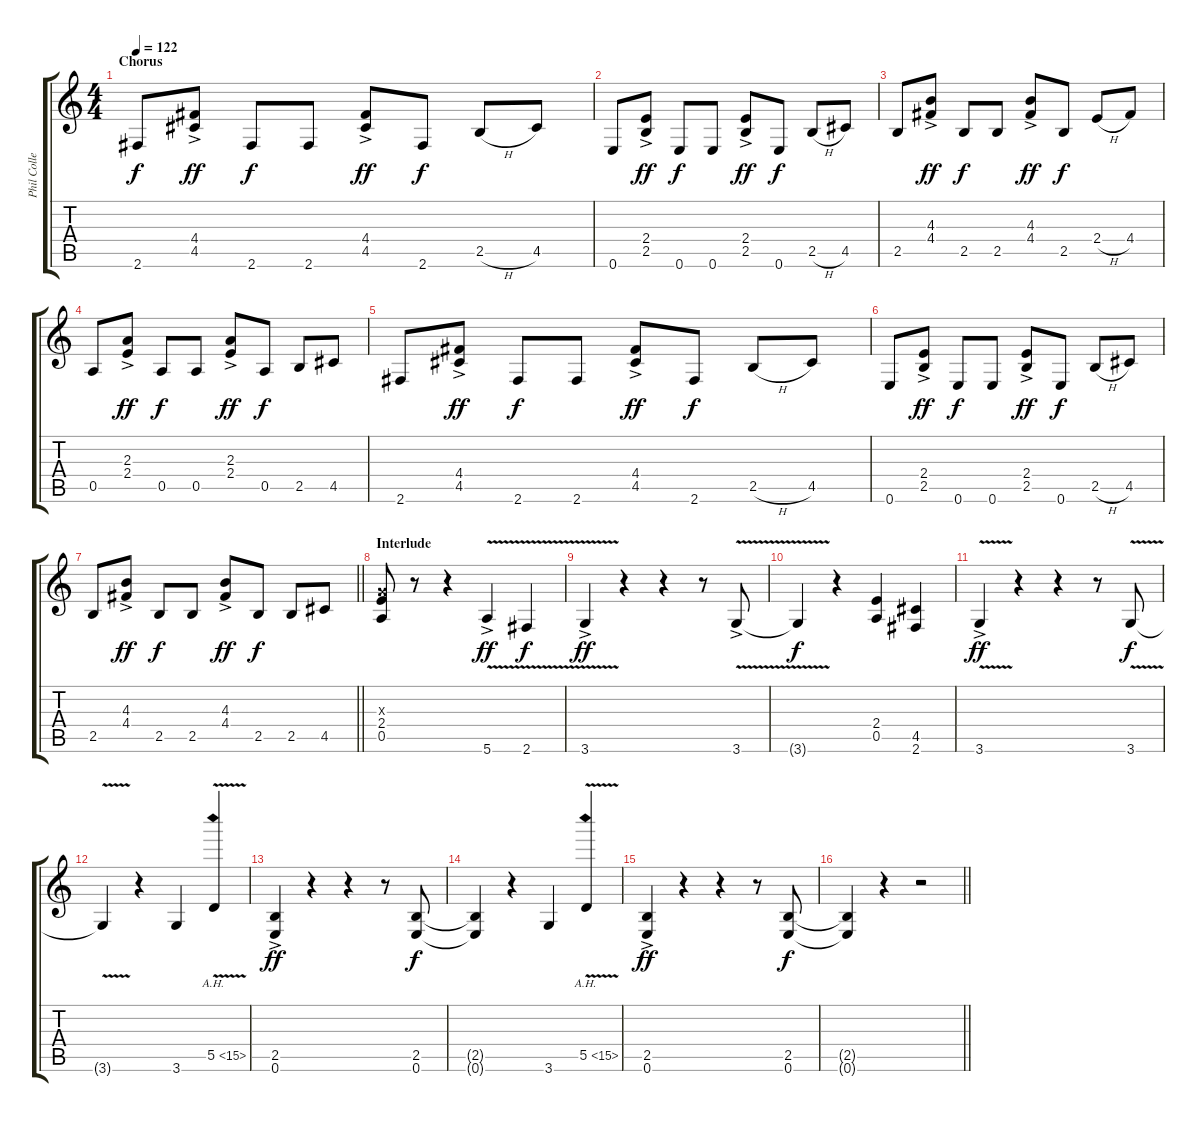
\track ("Phil Collen" "Phil Colle") {instrument overdrivenguitar}
\staff {score tabs}
\tuning (E4 B3 G3 D3 A2 E2) {hide}
\ts (4 4)
\section ("" "Chorus")
\tempo 122
\clef g2
\ks c
2.6.8{dy f} (4.4 4.5{ac}).8{dy ff} 2.6.8{dy f} 2.6.8 (4.4 4.5{ac}).8{dy ff} 2.6.8{dy f} 2.5{h}.8 4.5.8 |
0.6.8 (2.4 2.5{ac}).8{dy ff} 0.6.8{dy f} 0.6.8 (2.4 2.5{ac}).8{dy ff} 0.6.8{dy f} 2.5{h}.8 4.5.8 |
2.5.8 (4.3 4.4{ac}).8{dy ff} 2.5.8{dy f} 2.5.8 (4.3 4.4{ac}).8{dy ff} 2.5.8{dy f} 2.4{h}.8 4.4.8 |
0.5.8 (2.3 2.4{ac}).8{dy ff} 0.5.8{dy f} 0.5.8 (2.3 2.4{ac}).8{dy ff} 0.5.8{dy f} 2.5.8 4.5.8 |
2.6.8 (4.4 4.5{ac}).8{dy ff} 2.6.8{dy f} 2.6.8 (4.4 4.5{ac}).8{dy ff} 2.6.8{dy f} 2.5{h}.8 4.5.8 |
0.6.8 (2.4 2.5{ac}).8{dy ff} 0.6.8{dy f} 0.6.8 (2.4 2.5{ac}).8{dy ff} 0.6.8{dy f} 2.5{h}.8 4.5.8 |
\barLineRight lightlight
2.5.8 (4.3 4.4{ac}).8{dy ff} 2.5.8{dy f} 2.5.8 (4.3 4.4{ac}).8{dy ff} 2.5.8{dy f} 2.5.8 4.5.8 |
\section ("" "Interlude")
(0.3{x} 2.4 0.5).8 r.8 r.4 5.6{v ac}.4{dy ff} 2.6{v}.4{dy f} |
3.6{v ac}.4{dy ff} r.4 r.4 r.8 3.6{v ac}.8 |
3.6{t}.4{dy f} r.4 (2.4 0.5).4 (4.5 2.6).4 |
3.6{v ac}.4{dy ff} r.4 r.4 r.8 3.6{v}.8{dy f} |
3.6{t}.4 r.4 3.6.4 5.5{ah 10 v}.4 |
(2.5 0.6{ac}).4{dy ff} r.4 r.4 r.8 (2.5 0.6).8{dy f} |
(2.5{t} 0.6{t}).4 r.4 3.6.4 5.5{ah 10 v}.4 |
(2.5 0.6{ac}).4{dy ff} r.4 r.4 r.8 (2.5 0.6).8{dy f} |
\barLineRight lightlight
(2.5{t} 0.6{t}).4 r.4 r.2
